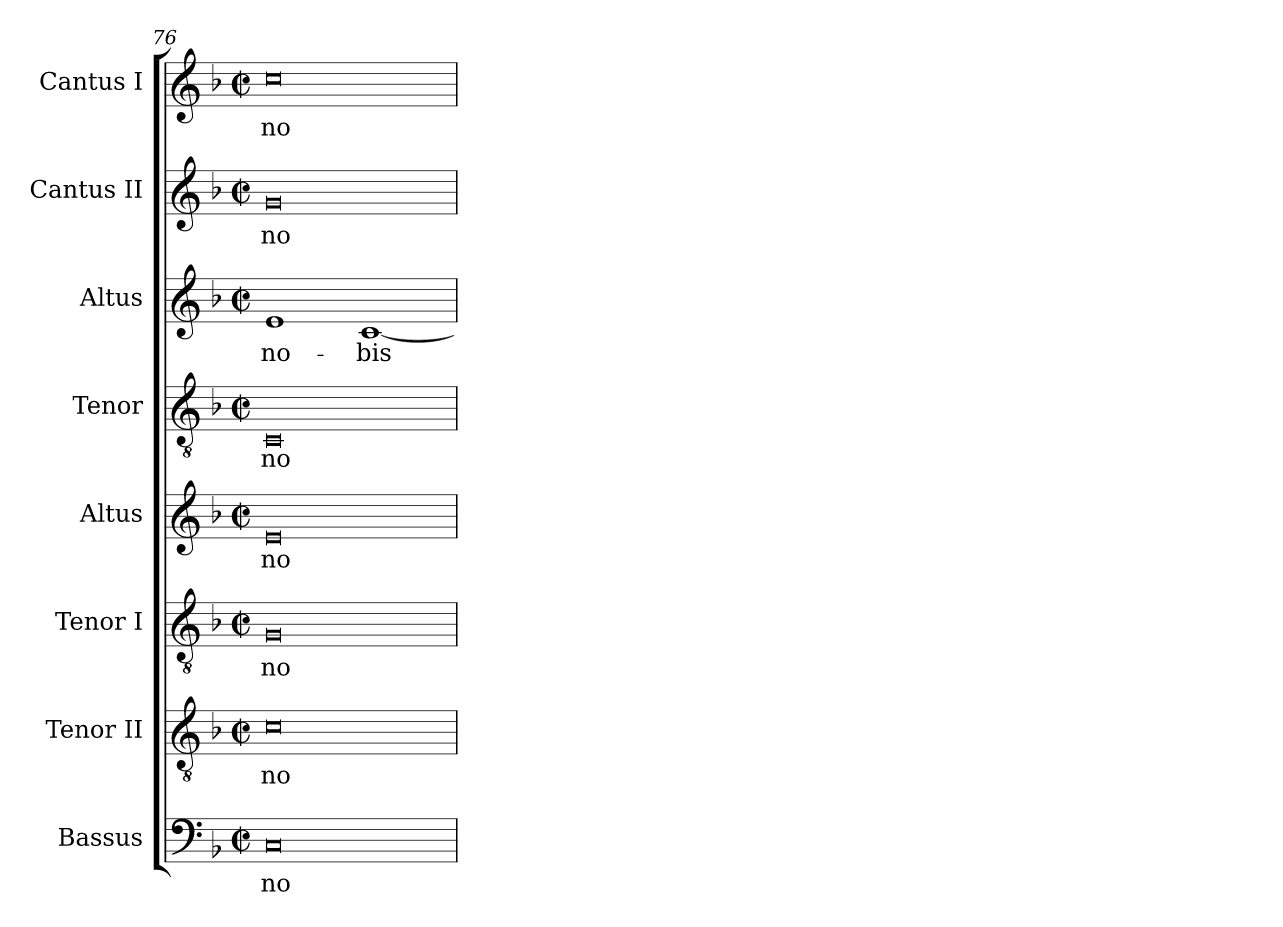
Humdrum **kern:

**kern	**text	**kern	**text	**kern	**text	**kern	**text	**kern	**text	**kern	**text	**kern	**text	**kern	**text
*part8	*part8	*part7	*part7	*part6	*part6	*part5	*part5	*part4	*part4	*part3	*part3	*part2	*part2	*part1	*part1
*staff8	*staff8	*staff7	*staff7	*staff6	*staff6	*staff5	*staff5	*staff4	*staff4	*staff3	*staff3	*staff2	*staff2	*staff1	*staff1
*I"Bassus	*	*I"Tenor II	*	*I"Tenor I	*	*I"Altus	*	*I"Tenor	*	*I"Altus	*	*I"Cantus II	*	*I"Cantus I	*
*clefF4	*	*clefGv2	*	*clefGv2	*	*clefG2	*	*clefGv2	*	*clefG2	*	*clefG2	*	*clefG2	*
*k[b-]	*	*k[b-]	*	*k[b-]	*	*k[b-]	*	*k[b-]	*	*k[b-]	*	*k[b-]	*	*k[b-]	*
*F:	*	*F:	*	*F:	*	*F:	*	*F:	*	*F:	*	*F:	*	*F:	*
*M2/2	*	*M2/2	*	*M2/2	*	*M2/2	*	*M2/2	*	*M2/2	*	*M2/2	*	*M2/2	*
*met(c|)	*	*met(c|)	*	*met(c|)	*	*met(c|)	*	*met(c|)	*	*met(c|)	*	*met(c|)	*	*met(c|)	*
=76	=76	=76	=76	=76	=76	=76	=76	=76	=76	=76	=76	=76	=76	=76	=76
!	!LO:LY:b:cj	!	!LO:LY:b:cj	!	!LO:LY:b:cj	!	!LO:LY:b:cj	!	!LO:LY:b:cj	!	!LO:LY:b:cj	!	!LO:LY:b:cj	!	!LO:LY:b:cj
0C	no-	0c	no-	0G	no	0e	no-	0C	no-	1e	no-	0g	no-	0cc	no
!	!	!	!	!	!	!	!	!	!	!	!LO:LY:b:cj	!	!	!	!
.	.	.	.	.	.	.	.	.	.	[<1c	-bis	.	.	.	.
=	=	=	=	=	=	=	=	=	=	=	=	=	=	=	=
*-	*-	*-	*-	*-	*-	*-	*-	*-	*-	*-	*-	*-	*-	*-	*-
